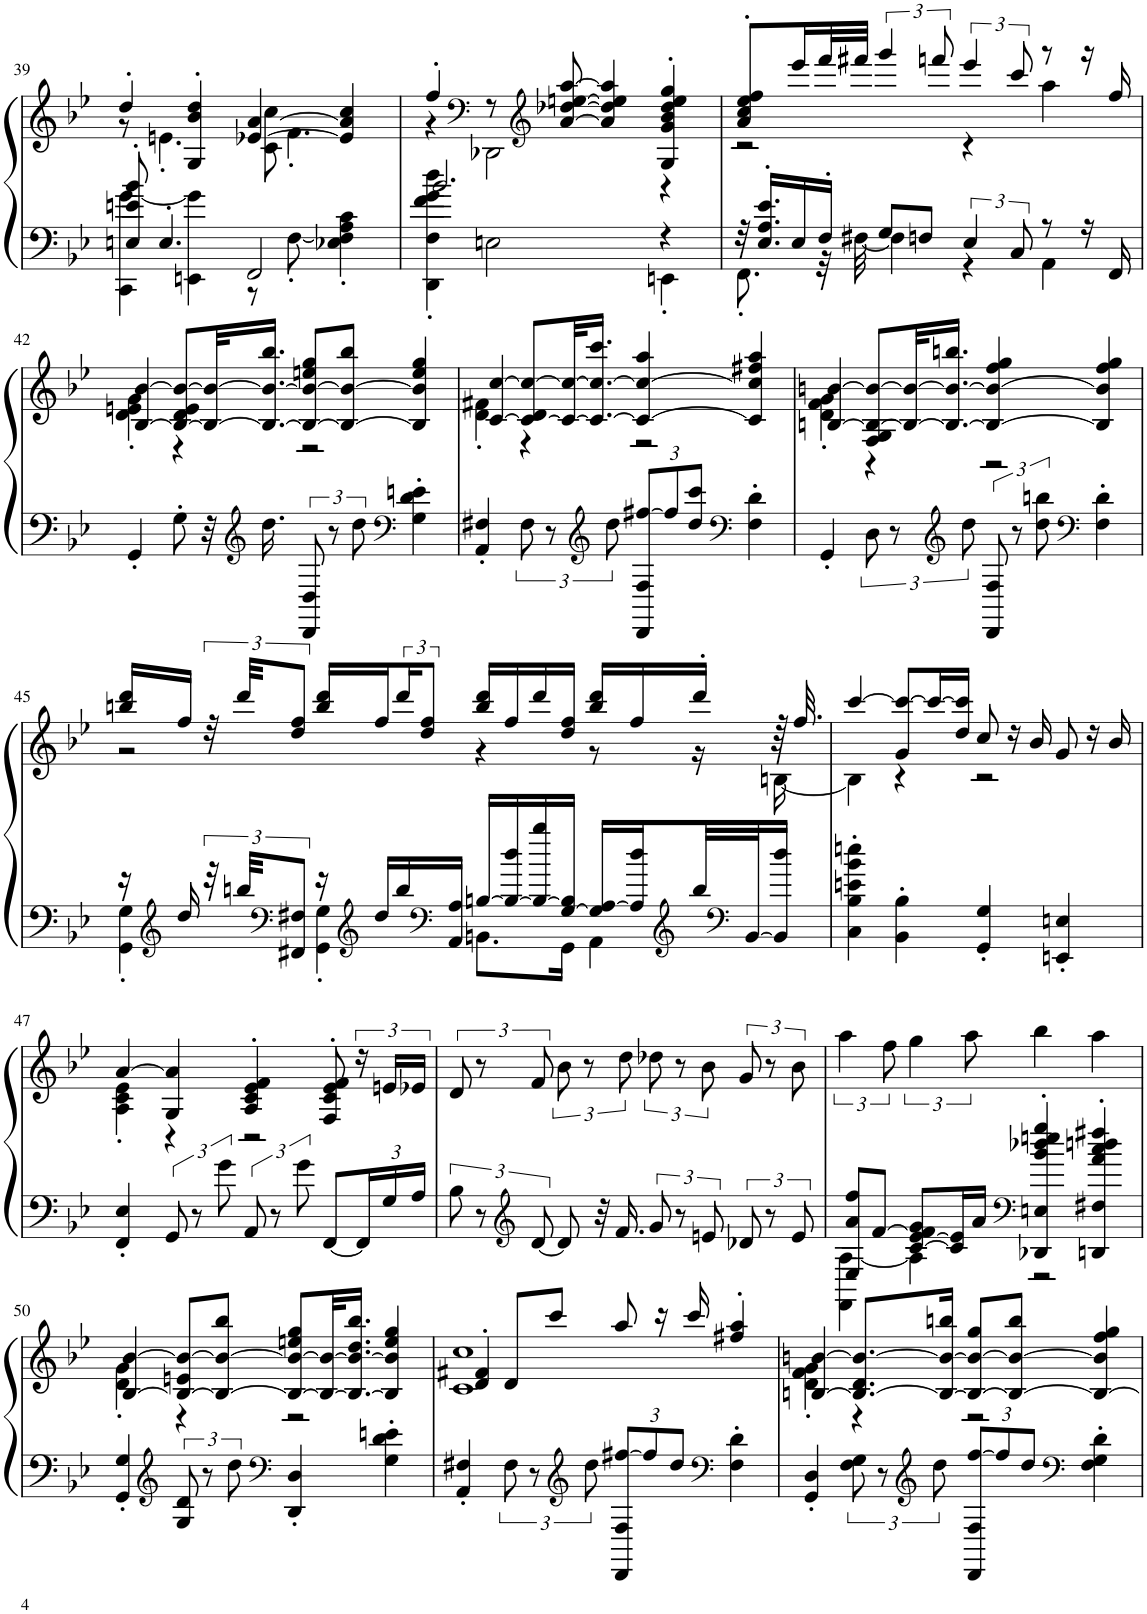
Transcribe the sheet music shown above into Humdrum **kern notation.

**kern	**kern
*part1	*part1
*staff2	*staff1
*I"Piano, Black Bottom Stomp (1919)	*
*I'Pia.	*
!!LO:PB:g=z
*clefF4	*clefG2
*k[b-e-]	*k[b-e-]
*M4/4	*M4/4
=39	=39
*^	*^
8En/' 8en/' 8b-/'	4CC\ [4g\	4dd'/	8r
4.E'/	.	.	4.en'\
.	4EEn\ 4g\]	4G/' 4b-/' 4dd/'	.
2FF/	8r	[4e-X/ [4a/	8c\ 8cc\
.	[8F'\	.	4.f'\
.	4E-X\' 4F\]' 4A\' 4c\'	4e-/] 4a/] 4cc/	.
=40	=40	=40	=40
2.b-/	4DD\' 4F\' 4f\' 4g\' 4dd\'	4ff'/	4r
*	*	*clefF4	*
.	2En\	8r	2DD-X\
*	*	*clefG2	*
.	.	[8a/ [8dd-X/ [8een/ [8aa/	.
.	.	4a/] 4dd-/] 4ee/] 4aa/]	.
4r	4EEn'\	4G/' 4g/' 4b-/' 4dd-/' 4ee/' 4gg/'	4r
=41	=41	=41	=41
32r	8.FF'\	8a/' 8cc/' 8ee-/' 8ff/'L	2r
16.E-/' 16.A/' 16.e-/'LL	.	.	.
16E-/	.	16eee-/L	.
16F'/JJ	32r	32fff/L	.
.	[32F#X\	32fff#X/JJJ	.
8G/L	4F#\]	6ggg/	.
8Fn/J	.	.	.
.	.	12fffn/	.
6E-/	4r	6eee-/	4r
12C/	.	12ccc/	.
8r	4AA\	8r	4aa\
16r	.	16r	.
16FF/	.	16ff/	.
*v	*v	*	*
!!LO:LB:g=z	!!
=42	=42	=42
4GG'/	[4B-/ [4b-/	4d\' 4en\' 4g\'
8G'\	8B-/_ 8d/ 8e/ 8b-/_L	4r
32r	32B-/_ 32b-/_KL	.
*clefG2	*	*
16.dd\	16.B-/_ 16.b-/_ 16.bb-/JJ	.
12DD/ 12D/	8B-/_ 8b-/_ 8een/ 8gg/L	2r
12r	.	.
.	8B-/_ 8b-/_ 8bb-/J	.
12dd\	.	.
*clefF4	*	*
4G\' 4d\' 4en\'	4B-/] 4b-/] 4ee/ 4gg/	.
=43	=43	=43
4AA/' 4F#X/'	[4c/ [4cc/	4d\' 4f#X\'
12F#\	8c/_ 8d/ 8cc/_L	4r
12r	.	.
.	32c/_ 32cc/_KL	.
.	16.c/_ 16.cc/_ 16.ccc/JJ	.
*clefG2	*	*
12dd\	.	.
*Xbrackettup	*	*
12DD/ 12F#/ [12ff#X/L	4c/_ 4cc/_ 4aa/	2r
12ff#/]	.	.
12dd/ 12ccc/J	.	.
*clefF4	*	*
4F#\' 4d\'	4c/] 4cc/] 4ff#X/ 4aa/	.
=44	=44	=44
4GG'/	[4Bn/ [4bn/	4d\' 4f\' 4g\'
*brackettup	*	*
12D\	8F/ 8G/ 8B/_ 8b/_L	4r
12r	.	.
.	32B/_ 32b/_KL	.
.	16.B/_ 16.b/_ 16.bbn/JJ	.
*clefG2	*	*
12dd\	.	.
12DD/ 12F/	4B/_ 4b/_ 4ff/ 4gg/	2r
12r	.	.
12dd\ 12bbn\	.	.
*clefF4	*	*
4F\' 4d\'	4B/] 4b/] 4ff/ 4gg/	.
!!LO:LB:g=z	!!
=45	=45	=45
*^	*	*
16r	4GG\' 4G\'	16bbn/ 16ddd/LL	2r
*clefG2	*	*	*
16dd/	.	16ff/JJ	.
48r	.	48r	.
48bbn/KKL	.	48ddd/KKL	.
*clefF4	*	*	*
12FF#X/ 12F#X/J	.	12dd/ 12ff/J	.
16r	4GG\' 4G\'	16bb/ 16ddd/LL	.
*clefG2	*	*	*
16dd/LL	.	16ff/	.
16bb/	.	24ddd/J	.
.	.	12dd/ 12ff/J	.
*clefF4	*	*	*
16AA/ 16A/JJ	.	.	.
[16Bn/LL	8.BBn\L	16bb/ 16ddd/LL	4r
16B/_ 16dd/	.	16ff/	.
16B/_ 16bb/	.	16ddd/	.
[16G/ 16B/]JJ	16GG\Jk	16dd/ 16ff/JJ	.
16G/] [16A/LL	4AA\	16bb/ 16ddd/LL	8r
16A/] 16dd/	.	16ff/	.
*clefG2	*	*	*
32bb/L	.	16ddd'/JJ	16r
*clefF4	*	*	*
[32BB/J	.	.	.
16BB/] 16dd/JJ	.	64r	[16Bn\
.	.	32.ff/	.
*v	*v	*	*
=46	=46	=46
4C\' 4B-\' 4en\' 4b-\' 4een\'	[4ccc/	4B\]
4BB-\' 4B-\'	8g/ 8ccc/_L	4r
.	16ccc/L_	.
.	16dd/ 16ccc/]JJ	.
4GG/' 4G/'	8cc/	2r
.	16r	.
.	16b-/	.
4EEn/' 4En/'	8g/	.
.	16r	.
.	16b-/	.
!!LO:LB:g=z	!!
=47	=47	=47
4FF/' 4E-/'	[4a/	4A\' 4c\' 4e-\'
12GG/	4G/ 4a/]	4r
12r	.	.
12g\	.	.
12AA/	4A/' 4c/' 4e-/' 4f/'	2r
12r	.	.
12g\	.	.
[8FF/L	8F/' 8c/' 8e-/' 8f/'	.
*Xbrackettup	*	*
24FF/L]	24r	.
24G/	24en/LL	.
24A/JJ	24e-X/JJ	.
*	*v	*v
=48	=48
*brackettup	*
12B-\	12d/
12r	12r
*clefG2	*
[12d/	12f/
8d/]	12b-\
.	12r
32r	.
16.f/	.
.	12dd\
12g/	12dd-X\
12r	12r
12en/	12b-\
12d-X/	12g/
12r	12r
12e/	12b-\
=49	=49
*^	*
8E-/ 8a/ 8ff/L	4FF\ [4A\	6aa\
[8f/J	.	.
.	.	12ff\
[8c/ [8e-/ 8f/] 8g/L	4A\]	6gg\
16c/] 16e-/]L	.	.
.	.	12aa\
16a/JJ	.	.
*clefF4	*	*
4DD-X/' 4En/' 4b-/' 4dd-X/' 4een/' 4gg/'	2r	4bb-\
4DDn/' 4F#X/' 4a/' 4cc/' 4ddn/' 4ff#X/'	.	4aa\
*v	*v	*
!!LO:LB:g=z
=50	=50
*	*^
4GG/' 4G/'	[4B-/ [4b-/	4d\' 4g\'
*clefG2	*	*
12G/ 12d/	8B-/_ 8en/ 8b-/_L	4r
12r	.	.
.	8B-/_ 8b-/_ 8bb-/J	.
12dd\	.	.
*clefF4	*	*
4DD/' 4D/'	8B-/_ 8b-/_ 8een/ 8gg/L	2r
.	32B-/_ 32b-/_KL	.
.	16.B-/_ 16.b-/_ 16.dd/ 16.bb-/JJ	.
4G\' 4d\' 4en\'	4B-/] 4b-/] 4ee/ 4gg/	.
=51	=51	=51
4AA/' 4F#X/'	4d/' 4f#X/'	1c 1cc
12F#\	8d/L	.
12r	.	.
.	8ccc/J	.
*clefG2	*	*
12dd\	.	.
*Xbrackettup	*	*
12DD/ 12F#/ [12ff#X/L	8aa/	.
12ff#/]	.	.
.	16r	.
12dd/J	.	.
.	16ccc/	.
*clefF4	*	*
4F#\' 4d\'	4ff#X/' 4aa/'	.
=52	=52	=52
4GG/' 4D/'	[4Bn/ [4bn/	4d\' 4f\' 4g\'
*brackettup	*	*
12F\ 12G\	8.B/_ 8.d/ 8.b/_L	4r
12r	.	.
*clefG2	*	*
12dd\	.	.
.	16B/_ 16b/_ 16bbn/Jk	.
*Xbrackettup	*	*
12DD/ 12F/ [12ff/L	8B/_ 8b/_ 8gg/L	2r
12ff/]	.	.
.	8B/_ 8b/_ 8bb/J	.
12dd/J	.	.
*clefF4	*	*
4F\' 4G\' 4d\'	4B/_ 4b/] 4ff/ 4gg/	.
*	*v	*v
=	=
*-	*-
